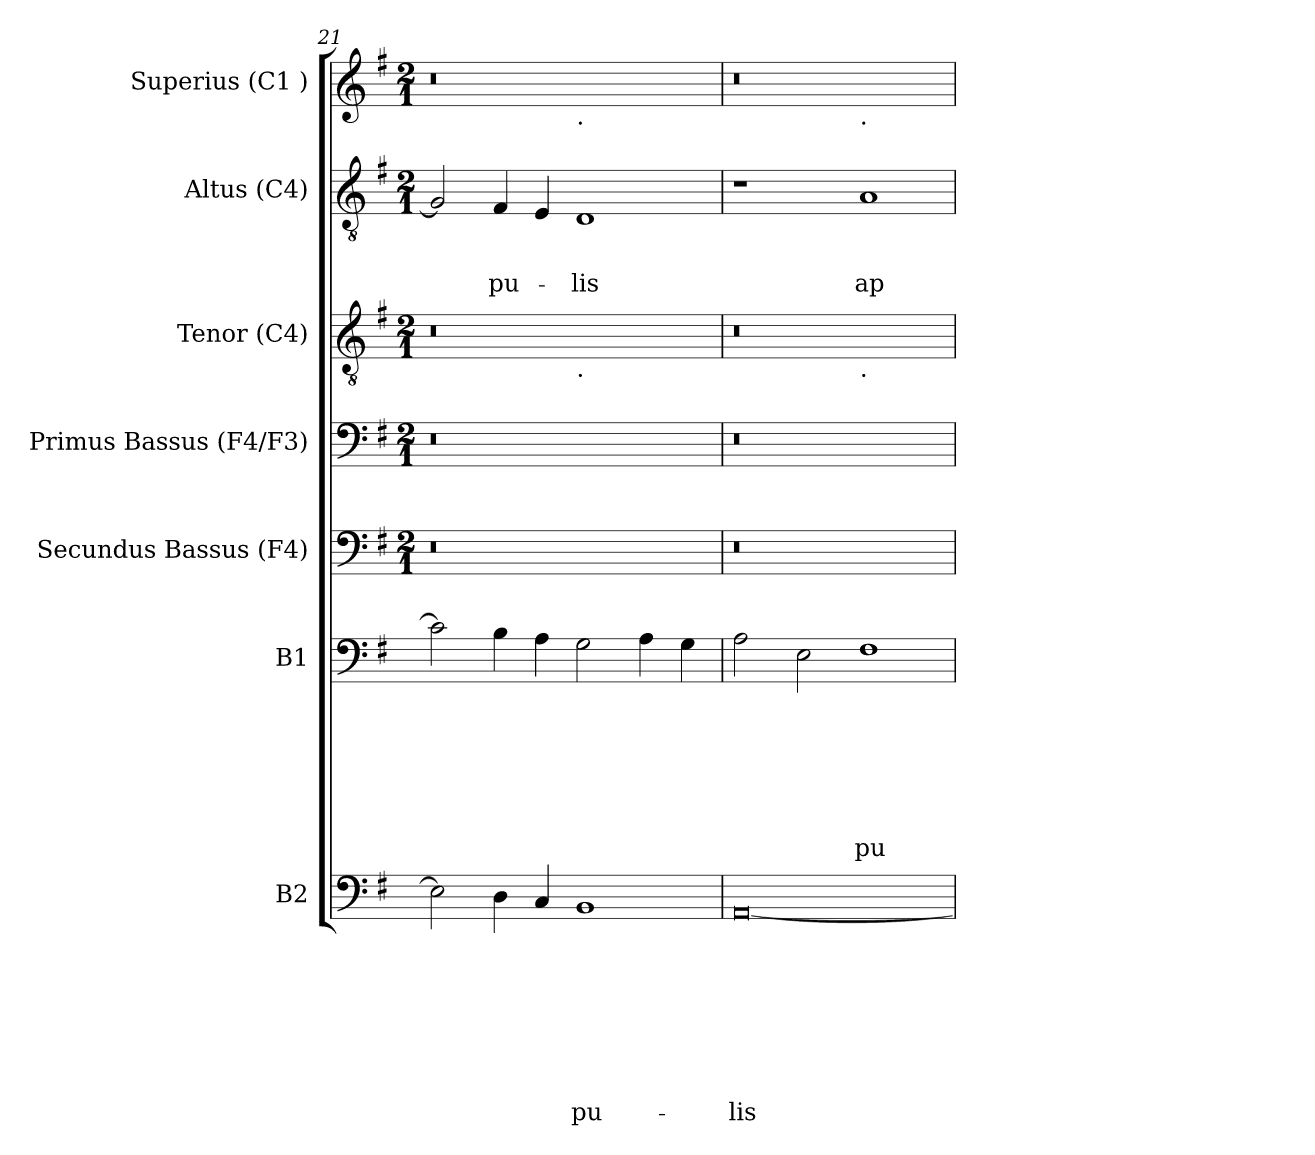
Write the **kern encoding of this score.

**kern	**text	**text	**text	**text	**text	**text	**text	**text	**kern	**text	**text	**text	**text	**text	**text	**text	**kern	**kern	**kern	**kern	**text	**text	**text	**kern
*part7	*part7	*part7	*part7	*part7	*part7	*part7	*part7	*part7	*part6	*part6	*part6	*part6	*part6	*part6	*part6	*part6	*part5	*part4	*part3	*part2	*part2	*part2	*part2	*part1
*staff7	*staff7	*staff7	*staff7	*staff7	*staff7	*staff7	*staff7	*staff7	*staff6	*staff6	*staff6	*staff6	*staff6	*staff6	*staff6	*staff6	*staff5	*staff4	*staff3	*staff2	*staff2	*staff2	*staff2	*staff1
*I"B2	*	*	*	*	*	*	*	*	*I"B1	*	*	*	*	*	*	*	*I"Secundus Bassus (F4)	*I"Primus Bassus (F4/F3)	*I"Tenor (C4)	*I"Altus (C4)	*	*	*	*I"Superius (C1 )
*I'B2	*	*	*	*	*	*	*	*	*I'B1	*	*	*	*	*	*	*	*	*	*I'T.	*I'A.	*	*	*	*I'S.
!!LO:LB:g=z
*clefF4	*	*	*	*	*	*	*	*	*clefF4	*	*	*	*	*	*	*	*clefF4	*clefF4	*clefGv2	*clefGv2	*	*	*	*clefG2
*	*	*	*	*	*	*	*	*	*	*	*	*	*	*	*	*	*ITrd7c12	*ITrd7c12	*	*	*	*	*	*
*k[f#]	*	*	*	*	*	*	*	*	*k[f#]	*	*	*	*	*	*	*	*k[f#]	*k[f#]	*k[f#]	*k[f#]	*	*	*	*k[f#]
*G:	*	*	*	*	*	*	*	*	*G:	*	*	*	*	*	*	*	*G:	*G:	*G:	*G:	*	*	*	*G:
*	*	*	*	*	*	*	*	*	*	*	*	*	*	*	*	*	*M2/1	*M2/1	*M2/1	*M2/1	*	*	*	*M2/1
=21	=21	=21	=21	=21	=21	=21	=21	=21	=21	=21	=21	=21	=21	=21	=21	=21	=21	=21	=21	=21	=21	=21	=21	=21
*	*	*	*	*	*	*	*	*	*	*	*	*	*	*	*	*	*	*	*^	*	*	*	*	*^
2E\]	.	.	.	.	.	.	.	.	2c\]	.	.	.	.	.	.	.	0r	0r	0r	1ryy	2G/]	.	.	.	0r	1ryy
!	!	!	!	!	!	!	!	!	!	!	!	!	!	!	!	!	!	!	!	!	!	!	!	!LO:LY:b	!	!
4D\	.	.	.	.	.	.	.	.	4B\	.	.	.	.	.	.	.	.	.	.	.	4F#/	.	.	-pu-	.	.
4C/	.	.	.	.	.	.	.	.	4A\	.	.	.	.	.	.	.	.	.	.	.	4E/	.	.	.	.	.
!	!	!	!	!	!	!	!	!	!	!	!	!	!	!	!	!	!	!	!	!	!	!	!	!	!	!LO:TX:b:t=.
!	!	!	!	!	!	!	!	!	!	!	!	!	!	!	!	!	!	!	!	!LO:TX:b:t=.	!	!	!	!	!	!
!	!	!	!	!	!	!	!	!LO:LY:b	!	!	!	!	!	!	!	!	!	!	!	!	!	!	!	!LO:LY:b	!	!
1BB	.	.	.	.	.	.	.	-pu-	2G\	.	.	.	.	.	.	.	.	.	.	1ryy	1D	.	.	-lis	.	1ryy
.	.	.	.	.	.	.	.	.	4A\	.	.	.	.	.	.	.	.	.	.	.	.	.	.	.	.	.
.	.	.	.	.	.	.	.	.	4G\	.	.	.	.	.	.	.	.	.	.	.	.	.	.	.	.	.
=22	=22	=22	=22	=22	=22	=22	=22	=22	=22	=22	=22	=22	=22	=22	=22	=22	=22	=22	=22	=22	=22	=22	=22	=22	=22	=22
!	!	!	!	!	!	!	!	!LO:LY:b	!	!	!	!	!	!	!	!	!	!	!	!	!	!	!	!	!	!
[<0AA	.	.	.	.	.	.	.	-lis	2A\	.	.	.	.	.	.	.	0r	0r	0r	1ryy	1r	.	.	.	0r	1ryy
.	.	.	.	.	.	.	.	.	2E\	.	.	.	.	.	.	.	.	.	.	.	.	.	.	.	.	.
!	!	!	!	!	!	!	!	!	!	!	!	!	!	!	!	!	!	!	!	!	!	!	!	!	!	!LO:TX:b:t=.
!	!	!	!	!	!	!	!	!	!	!	!	!	!	!	!	!	!	!	!	!LO:TX:b:t=.	!	!	!	!	!	!
!	!	!	!	!	!	!	!	!	!	!	!	!	!	!	!	!LO:LY:b	!	!	!	!	!	!	!	!LO:LY:b	!	!
.	.	.	.	.	.	.	.	.	1F#	.	.	.	.	.	.	-pu-	.	.	.	1ryy	[<1A	.	.	ap-	.	1ryy
*	*	*	*	*	*	*	*	*	*	*	*	*	*	*	*	*	*	*	*v	*v	*	*	*	*	*v	*v
=	=	=	=	=	=	=	=	=	=	=	=	=	=	=	=	=	=	=	=	=	=	=	=	=
*-	*-	*-	*-	*-	*-	*-	*-	*-	*-	*-	*-	*-	*-	*-	*-	*-	*-	*-	*-	*-	*-	*-	*-	*-
